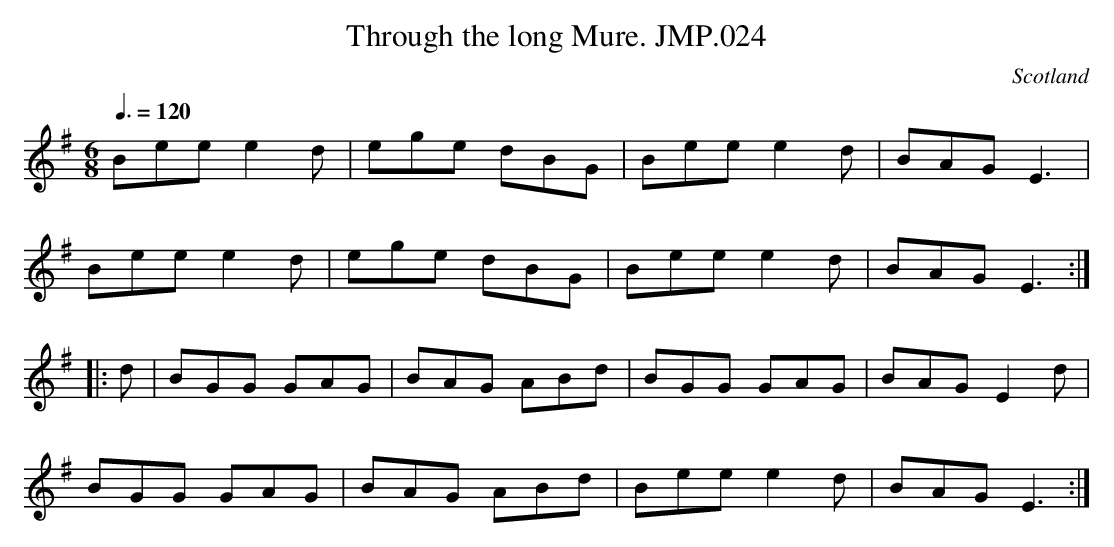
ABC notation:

X:1
T:Through the long Mure. JMP.024
M:6/8
L:1/8
Q:3/8=120
O:Scotland
notC:"25"
K:G major
Bee e2d | ege dBG | Bee e2d | BAG E3 |!
Bee e2d | ege dBG | Bee e2d | BAG E3 :|!
|:d | BGG GAG | BAG ABd | BGG GAG | BAG E2 d |!
BGG GAG | BAG ABd | Bee e2d | BAG E3 :|
